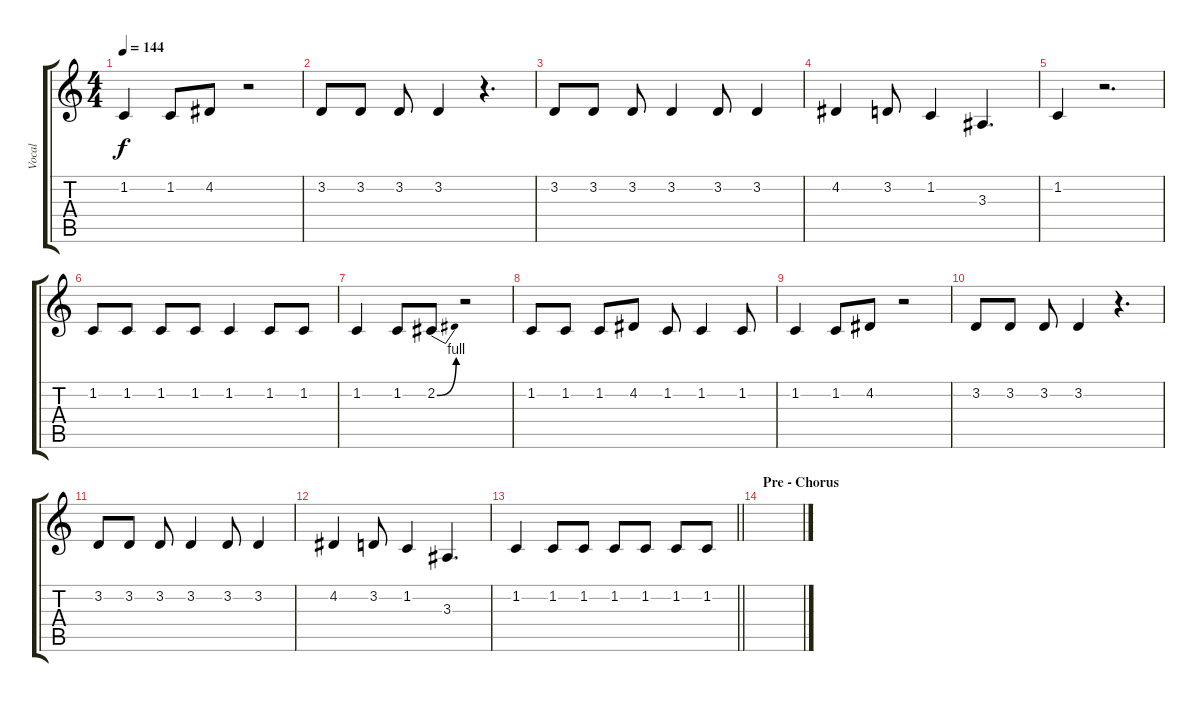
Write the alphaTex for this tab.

\track ("Vocal" "Vocal") {instrument clarinet}
\staff {score tabs}
\tuning (E4 B3 G3 D3 A2 E2) {hide}
\ts (4 4)
\tempo 144
\clef g2
\ks c
1.2.4{dy f} 1.2.8 4.2.8 r.2 |
3.2.8 3.2.8 3.2.8 3.2.4 r.4{d} |
3.2.8 3.2.8 3.2.8 3.2.4 3.2.8 3.2.4 |
4.2.4 3.2.8 1.2.4 3.3.4{d} |
1.2.4 r.2{d} |
1.2.8 1.2.8 1.2.8 1.2.8 1.2.4 1.2.8 1.2.8 |
1.2.4 1.2.8 2.2{be (bend 0 0 60 4)}.8 r.2 |
1.2.8 1.2.8 1.2.8 4.2.8 1.2.8 1.2.4 1.2.8 |
1.2.4 1.2.8 4.2.8 r.2 |
3.2.8 3.2.8 3.2.8 3.2.4 r.4{d} |
3.2.8 3.2.8 3.2.8 3.2.4 3.2.8 3.2.4 |
4.2.4 3.2.8 1.2.4 3.3.4{d} |
\barLineRight lightlight
1.2.4 1.2.8 1.2.8 1.2.8 1.2.8 1.2.8 1.2.8 |
\section ("" "Pre - Chorus")
